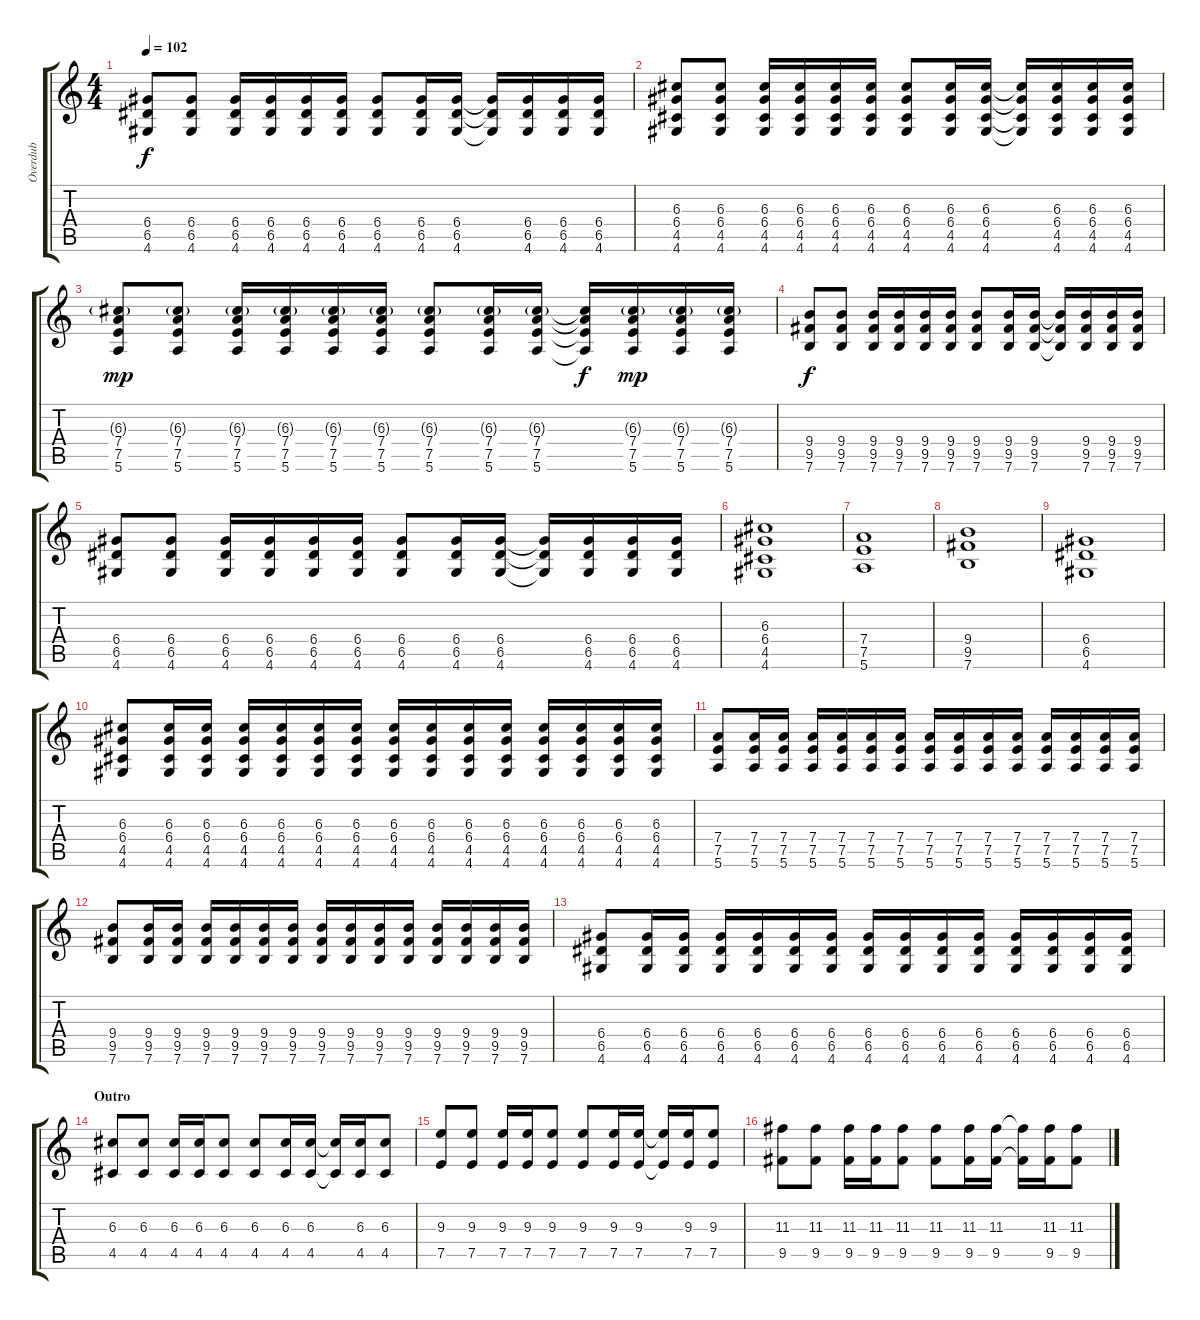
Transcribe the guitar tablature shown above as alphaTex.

\track ("Overdub" "Overdub") {instrument overdrivenguitar}
\staff {score tabs}
\tuning (E4 B3 G3 D3 A2 E2) {hide}
\ts (4 4)
\tempo 102
\clef g2
\ks c
(6.4 6.5 4.6).8{dy f} (6.4 6.5 4.6).8 (6.4 6.5 4.6).16 (6.4 6.5 4.6).16 (6.4 6.5 4.6).16 (6.4 6.5 4.6).16 (6.4 6.5 4.6).8 (6.4 6.5 4.6).16 (6.4 6.5 4.6).16 (6.4{t} 6.5{t} 4.6{t}).16 (6.4 6.5 4.6).16 (6.4 6.5 4.6).16 (6.4 6.5 4.6).16 |
(6.3 6.4 4.5 4.6).8 (6.3 6.4 4.5 4.6).8 (6.3 6.4 4.5 4.6).16 (6.3 6.4 4.5 4.6).16 (6.3 6.4 4.5 4.6).16 (6.3 6.4 4.5 4.6).16 (6.3 6.4 4.5 4.6).8 (6.3 6.4 4.5 4.6).16 (6.3 6.4 4.5 4.6).16 (6.3{t} 6.4{t} 4.5{t} 4.6{t}).16 (6.3 6.4 4.5 4.6).16 (6.3 6.4 4.5 4.6).16 (6.3 6.4 4.5 4.6).16 |
(6.3{g} 7.4 7.5 5.6).8{dy mp} (6.3{g} 7.4 7.5 5.6).8 (6.3{g} 7.4 7.5 5.6).16 (6.3{g} 7.4 7.5 5.6).16 (6.3{g} 7.4 7.5 5.6).16 (6.3{g} 7.4 7.5 5.6).16 (6.3{g} 7.4 7.5 5.6).8 (6.3{g} 7.4 7.5 5.6).16 (6.3{g} 7.4 7.5 5.6).16 (6.3{t} 7.4{t} 7.5{t} 5.6{t}).16{dy f} (6.3{g} 7.4 7.5 5.6).16{dy mp} (6.3{g} 7.4 7.5 5.6).16 (6.3{g} 7.4 7.5 5.6).16 |
(9.4 9.5 7.6).8{dy f} (9.4 9.5 7.6).8 (9.4 9.5 7.6).16 (9.4 9.5 7.6).16 (9.4 9.5 7.6).16 (9.4 9.5 7.6).16 (9.4 9.5 7.6).8 (9.4 9.5 7.6).16 (9.4 9.5 7.6).16 (9.4{t} 9.5{t} 7.6{t}).16 (9.4 9.5 7.6).16 (9.4 9.5 7.6).16 (9.4 9.5 7.6).16 |
(6.4 6.5 4.6).8 (6.4 6.5 4.6).8 (6.4 6.5 4.6).16 (6.4 6.5 4.6).16 (6.4 6.5 4.6).16 (6.4 6.5 4.6).16 (6.4 6.5 4.6).8 (6.4 6.5 4.6).16 (6.4 6.5 4.6).16 (6.4{t} 6.5{t} 4.6{t}).16 (6.4 6.5 4.6).16 (6.4 6.5 4.6).16 (6.4 6.5 4.6).16 |
(6.3 6.4 4.5 4.6).1 |
(7.4 7.5 5.6).1 |
(9.4 9.5 7.6).1 |
(6.4 6.5 4.6).1 |
(6.3 6.4 4.5 4.6).8 (6.3 6.4 4.5 4.6).16 (6.3 6.4 4.5 4.6).16 (6.3 6.4 4.5 4.6).16 (6.3 6.4 4.5 4.6).16 (6.3 6.4 4.5 4.6).16 (6.3 6.4 4.5 4.6).16 (6.3 6.4 4.5 4.6).16 (6.3 6.4 4.5 4.6).16 (6.3 6.4 4.5 4.6).16 (6.3 6.4 4.5 4.6).16 (6.3 6.4 4.5 4.6).16 (6.3 6.4 4.5 4.6).16 (6.3 6.4 4.5 4.6).16 (6.3 6.4 4.5 4.6).16 |
(7.4 7.5 5.6).8 (7.4 7.5 5.6).16 (7.4 7.5 5.6).16 (7.4 7.5 5.6).16 (7.4 7.5 5.6).16 (7.4 7.5 5.6).16 (7.4 7.5 5.6).16 (7.4 7.5 5.6).16 (7.4 7.5 5.6).16 (7.4 7.5 5.6).16 (7.4 7.5 5.6).16 (7.4 7.5 5.6).16 (7.4 7.5 5.6).16 (7.4 7.5 5.6).16 (7.4 7.5 5.6).16 |
(9.4 9.5 7.6).8 (9.4 9.5 7.6).16 (9.4 9.5 7.6).16 (9.4 9.5 7.6).16 (9.4 9.5 7.6).16 (9.4 9.5 7.6).16 (9.4 9.5 7.6).16 (9.4 9.5 7.6).16 (9.4 9.5 7.6).16 (9.4 9.5 7.6).16 (9.4 9.5 7.6).16 (9.4 9.5 7.6).16 (9.4 9.5 7.6).16 (9.4 9.5 7.6).16 (9.4 9.5 7.6).16 |
(6.4 6.5 4.6).8 (6.4 6.5 4.6).16 (6.4 6.5 4.6).16 (6.4 6.5 4.6).16 (6.4 6.5 4.6).16 (6.4 6.5 4.6).16 (6.4 6.5 4.6).16 (6.4 6.5 4.6).16 (6.4 6.5 4.6).16 (6.4 6.5 4.6).16 (6.4 6.5 4.6).16 (6.4 6.5 4.6).16 (6.4 6.5 4.6).16 (6.4 6.5 4.6).16 (6.4 6.5 4.6).16 |
\section ("" "Outro")
(6.3 4.5).8 (6.3 4.5).8 (6.3 4.5).16 (6.3 4.5).16 (6.3 4.5).8 (6.3 4.5).8 (6.3 4.5).16 (6.3 4.5).16 (6.3{t} 4.5{t}).16 (6.3 4.5).16 (6.3 4.5).8 |
(9.3 7.5).8 (9.3 7.5).8 (9.3 7.5).16 (9.3 7.5).16 (9.3 7.5).8 (9.3 7.5).8 (9.3 7.5).16 (9.3 7.5).16 (9.3{t} 7.5{t}).16 (9.3 7.5).16 (9.3 7.5).8 |
(11.3 9.5).8 (11.3 9.5).8 (11.3 9.5).16 (11.3 9.5).16 (11.3 9.5).8 (11.3 9.5).8 (11.3 9.5).16 (11.3 9.5).16 (11.3{t} 9.5{t}).16 (11.3 9.5).16 (11.3 9.5).8
